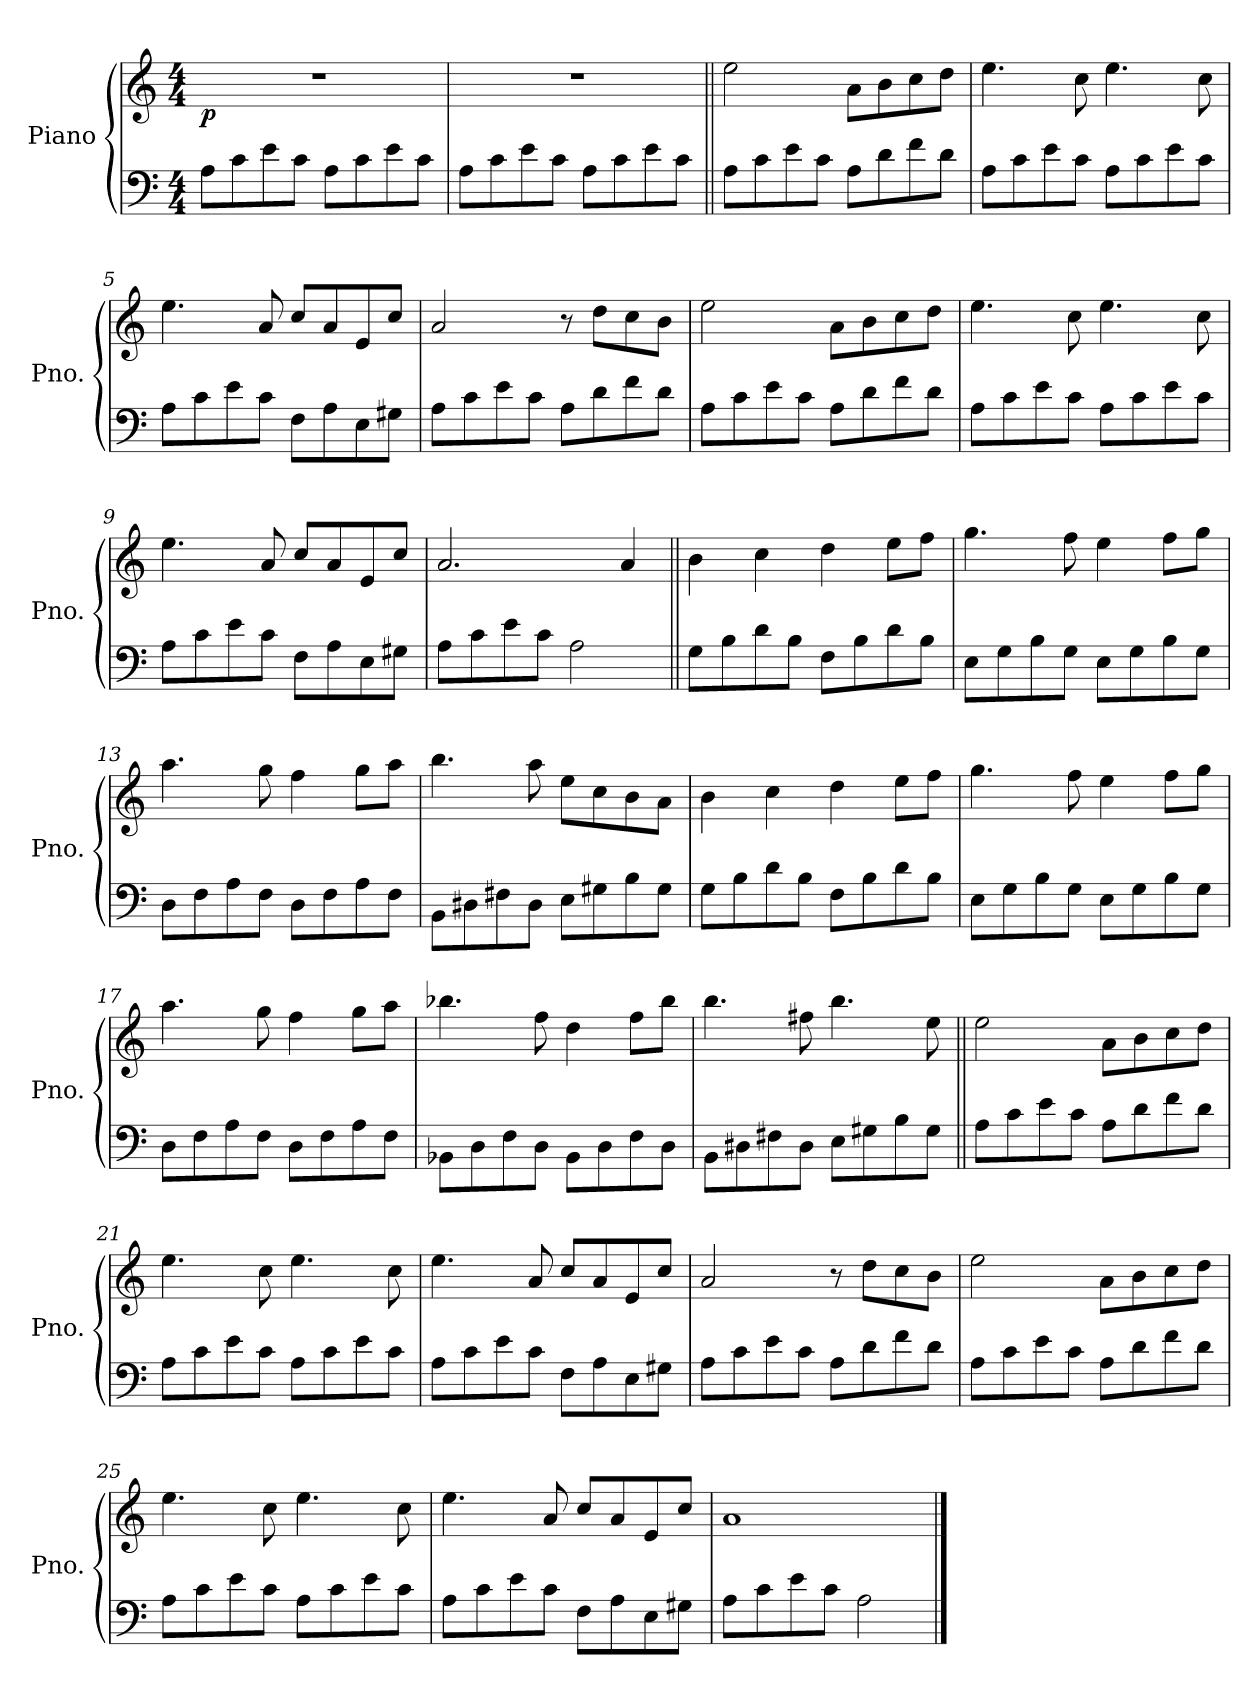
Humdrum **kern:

**kern	**kern	**dynam
*part1	*part1	*part1
*staff2	*staff1	*staff1/2
*I"Piano	*	*
*I'Pno.	*	*
*clefF4	*clefG2	*
*k[]	*k[]	*
*M4/4	*M4/4	*
*MM110	*MM110	*
=1	=1	=1
!	!	!LO:DY:b
8A\L	1r	p
8c\	.	.
8e\	.	.
8c\J	.	.
8A\L	.	.
8c\	.	.
8e\	.	.
8c\J	.	.
=2	=2	=2
8A\L	1r	.
8c\	.	.
8e\	.	.
8c\J	.	.
8A\L	.	.
8c\	.	.
8e\	.	.
8c\J	.	.
=3||	=3||	=3||
8A\L	2ee\	.
8c\	.	.
8e\	.	.
8c\J	.	.
8A\L	8a\L	.
8d\	8b\	.
8f\	8cc\	.
8d\J	8dd\J	.
=4	=4	=4
8A\L	4.ee\	.
8c\	.	.
8e\	.	.
8c\J	8cc\	.
8A\L	4.ee\	.
8c\	.	.
8e\	.	.
8c\J	8cc\	.
=5	=5	=5
8A\L	4.ee\	.
8c\	.	.
8e\	.	.
8c\J	8a/	.
8F\L	8cc/L	.
8A\	8a/	.
8E\	8e/	.
8G#X\J	8cc/J	.
!!LO:LB:g=z
=6	=6	=6
8A\L	2a/	.
8c\	.	.
8e\	.	.
8c\J	.	.
8A\L	8r	.
8d\	8dd\L	.
8f\	8cc\	.
8d\J	8b\J	.
=7	=7	=7
8A\L	2ee\	.
8c\	.	.
8e\	.	.
8c\J	.	.
8A\L	8a\L	.
8d\	8b\	.
8f\	8cc\	.
8d\J	8dd\J	.
=8	=8	=8
8A\L	4.ee\	.
8c\	.	.
8e\	.	.
8c\J	8cc\	.
8A\L	4.ee\	.
8c\	.	.
8e\	.	.
8c\J	8cc\	.
=9	=9	=9
8A\L	4.ee\	.
8c\	.	.
8e\	.	.
8c\J	8a/	.
8F\L	8cc/L	.
8A\	8a/	.
8E\	8e/	.
8G#X\J	8cc/J	.
=10	=10	=10
8A\L	2.a/	.
8c\	.	.
8e\	.	.
8c\J	.	.
2A\	.	.
.	4a/	.
!!LO:LB:g=z
=11||	=11||	=11||
8G\L	4b\	.
8B\	.	.
8d\	4cc\	.
8B\J	.	.
8F\L	4dd\	.
8B\	.	.
8d\	8ee\L	.
8B\J	8ff\J	.
=12	=12	=12
8E\L	4.gg\	.
8G\	.	.
8B\	.	.
8G\J	8ff\	.
8E\L	4ee\	.
8G\	.	.
8B\	8ff\L	.
8G\J	8gg\J	.
=13	=13	=13
8D\L	4.aa\	.
8F\	.	.
8A\	.	.
8F\J	8gg\	.
8D\L	4ff\	.
8F\	.	.
8A\	8gg\L	.
8F\J	8aa\J	.
=14	=14	=14
8BB\L	4.bb\	.
8D#X\	.	.
8F#X\	.	.
8D#\J	8aa\	.
8E\L	8ee\L	.
8G#X\	8cc\	.
8B\	8b\	.
8G#\J	8a\J	.
=15	=15	=15
8G\L	4b\	.
8B\	.	.
8d\	4cc\	.
8B\J	.	.
8F\L	4dd\	.
8B\	.	.
8d\	8ee\L	.
8B\J	8ff\J	.
!!LO:LB:g=z
=16	=16	=16
8E\L	4.gg\	.
8G\	.	.
8B\	.	.
8G\J	8ff\	.
8E\L	4ee\	.
8G\	.	.
8B\	8ff\L	.
8G\J	8gg\J	.
=17	=17	=17
8D\L	4.aa\	.
8F\	.	.
8A\	.	.
8F\J	8gg\	.
8D\L	4ff\	.
8F\	.	.
8A\	8gg\L	.
8F\J	8aa\J	.
=18	=18	=18
8BB-X\L	4.bb-X\	.
8D\	.	.
8F\	.	.
8D\J	8ff\	.
8BB-\L	4dd\	.
8D\	.	.
8F\	8ff\L	.
8D\J	8bb-\J	.
=19	=19	=19
8BB\L	4.bb\	.
8D#X\	.	.
8F#X\	.	.
8D#\J	8ff#X\	.
8E\L	4.bb\	.
8G#X\	.	.
8B\	.	.
8G#\J	8ee\	.
=20||	=20||	=20||
8A\L	2ee\	.
8c\	.	.
8e\	.	.
8c\J	.	.
8A\L	8a\L	.
8d\	8b\	.
8f\	8cc\	.
8d\J	8dd\J	.
!!LO:LB:g=z
=21	=21	=21
8A\L	4.ee\	.
8c\	.	.
8e\	.	.
8c\J	8cc\	.
8A\L	4.ee\	.
8c\	.	.
8e\	.	.
8c\J	8cc\	.
=22	=22	=22
8A\L	4.ee\	.
8c\	.	.
8e\	.	.
8c\J	8a/	.
8F\L	8cc/L	.
8A\	8a/	.
8E\	8e/	.
8G#X\J	8cc/J	.
=23	=23	=23
8A\L	2a/	.
8c\	.	.
8e\	.	.
8c\J	.	.
8A\L	8r	.
8d\	8dd\L	.
8f\	8cc\	.
8d\J	8b\J	.
=24	=24	=24
8A\L	2ee\	.
8c\	.	.
8e\	.	.
8c\J	.	.
8A\L	8a\L	.
8d\	8b\	.
8f\	8cc\	.
8d\J	8dd\J	.
=25	=25	=25
8A\L	4.ee\	.
8c\	.	.
8e\	.	.
8c\J	8cc\	.
8A\L	4.ee\	.
8c\	.	.
8e\	.	.
8c\J	8cc\	.
!!LO:PB:g=z
=26	=26	=26
8A\L	4.ee\	.
8c\	.	.
8e\	.	.
8c\J	8a/	.
8F\L	8cc/L	.
8A\	8a/	.
8E\	8e/	.
8G#X\J	8cc/J	.
=27	=27	=27
8A\L	1a	.
8c\	.	.
8e\	.	.
8c\J	.	.
2A\	.	.
==	==	==
*-	*-	*-
